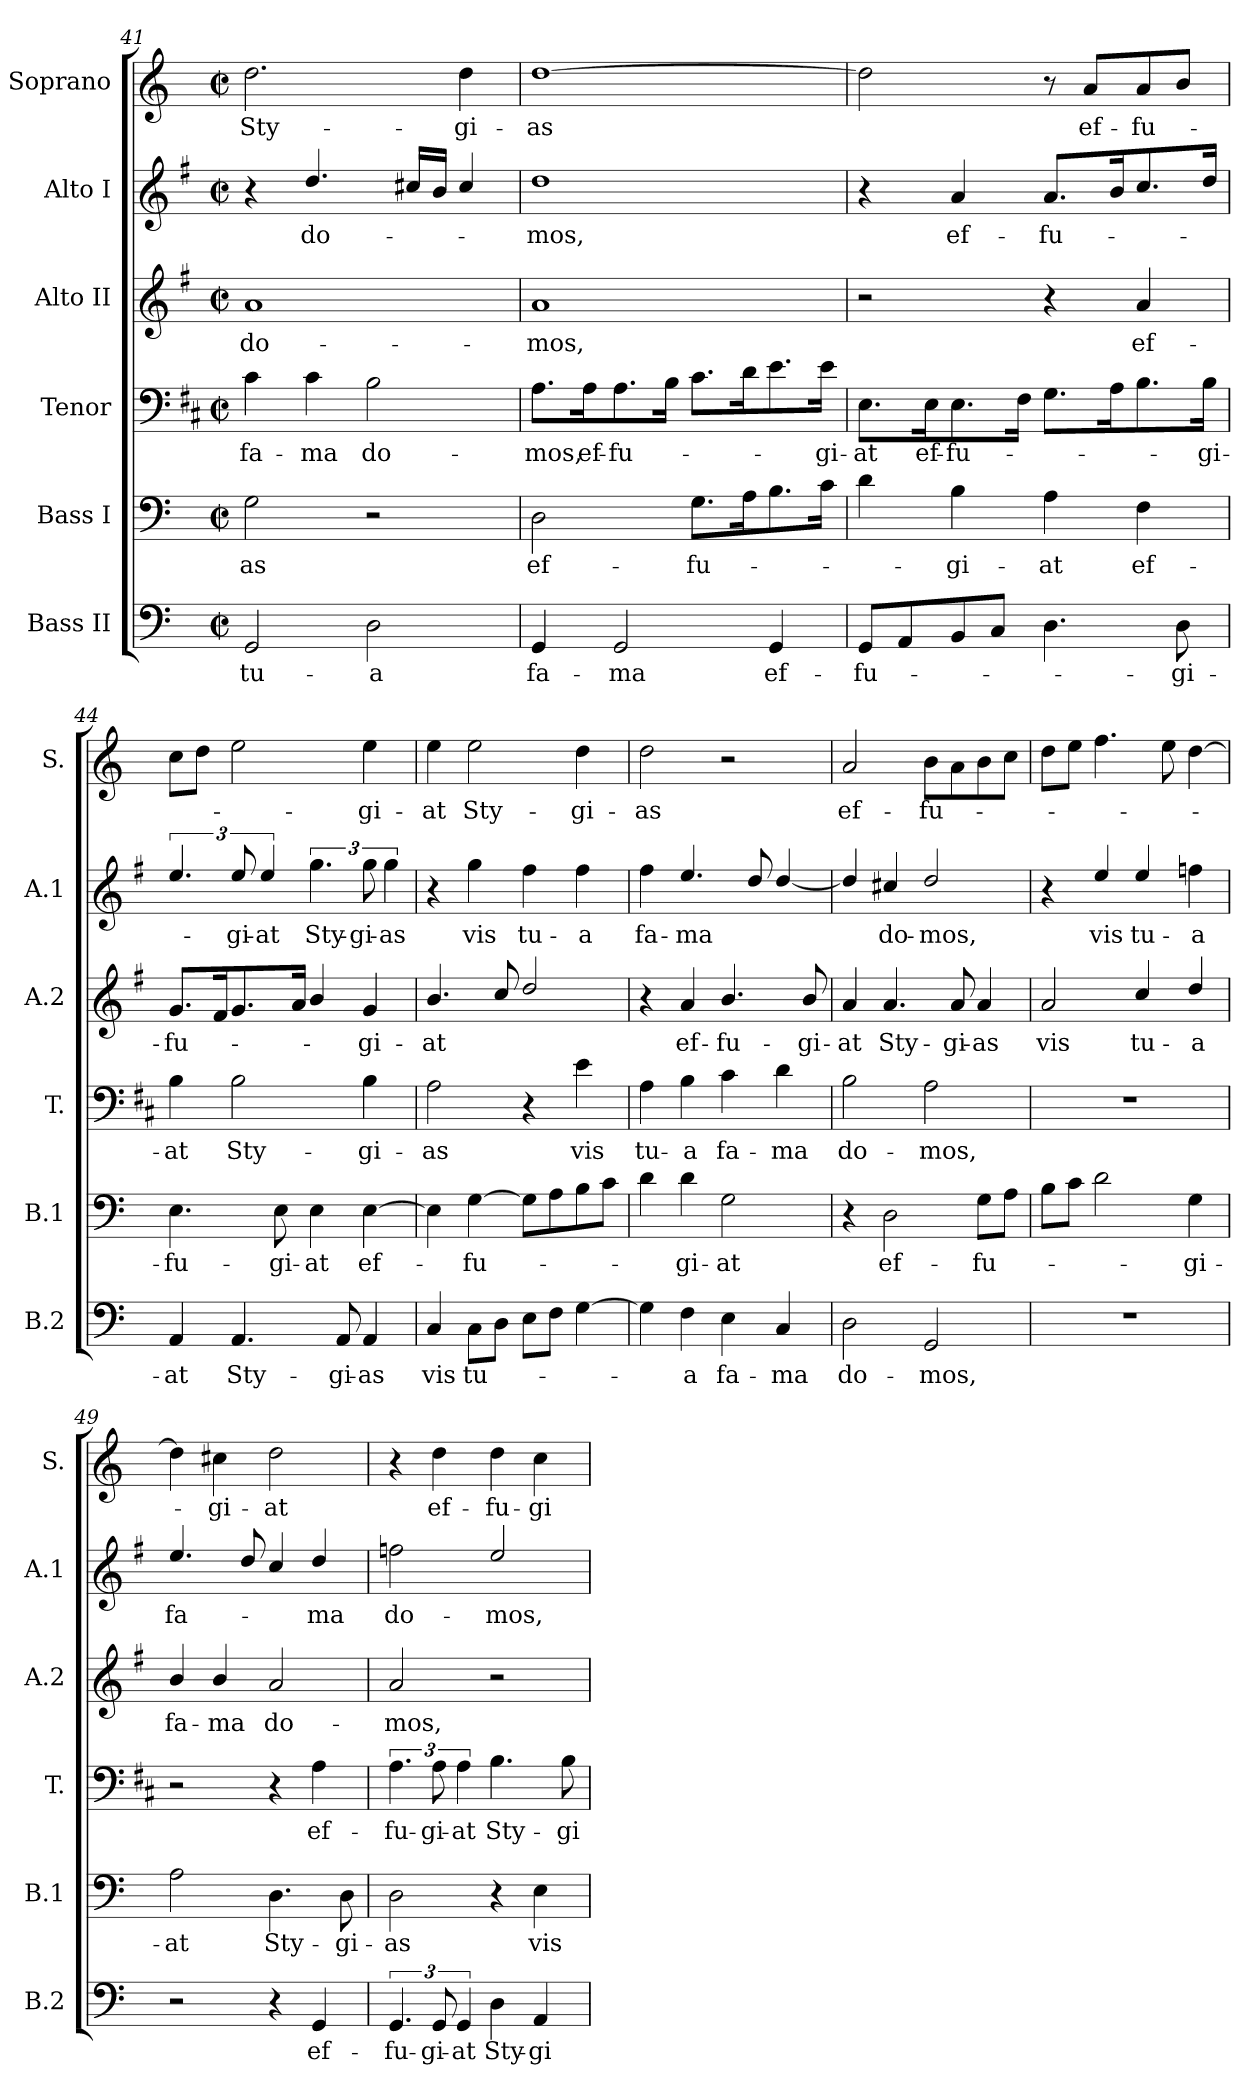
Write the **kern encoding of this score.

**kern	**text	**kern	**text	**kern	**text	**kern	**text	**kern	**text	**kern	**text
*part6	*part6	*part5	*part5	*part4	*part4	*part3	*part3	*part2	*part2	*part1	*part1
*staff6	*staff6	*staff5	*staff5	*staff4	*staff4	*staff3	*staff3	*staff2	*staff2	*staff1	*staff1
*I"Bass II	*	*I"Bass I	*	*I"Tenor	*	*I"Alto II	*	*I"Alto I	*	*I"Soprano	*
*I'B.2	*	*I'B.1	*	*I'T.	*	*I'A.2	*	*I'A.1	*	*I'S.	*
*clefF4	*	*clefF4	*	*clefF4	*	*clefG2	*	*clefG2	*	*clefG2	*
*	*	*	*	*ITrd1c2	*	*ITrd4c7	*	*ITrd4c7	*	*	*
*k[]	*	*k[]	*	*k[]	*	*k[]	*	*k[]	*	*k[]	*
*C:	*	*C:	*	*C:	*	*C:	*	*C:	*	*C:	*
*M2/2	*	*M2/2	*	*M2/2	*	*M2/2	*	*M2/2	*	*M2/2	*
*met(c|)	*	*met(c|)	*	*met(c|)	*	*met(c|)	*	*met(c|)	*	*met(c|)	*
=41	=41	=41	=41	=41	=41	=41	=41	=41	=41	=41	=41
!	!LO:LY:b	!	!LO:LY:b	!	!LO:LY:b	!	!LO:LY:b	!	!	!	!LO:LY:b
2GG/	tu-	2G\	-as	4B\	fa-	1d	do-	4r	.	2.dd\	Sty-
!	!	!	!	!	!LO:LY:b	!	!	!	!LO:LY:b	!	!
.	.	.	.	4B\	-ma	.	.	4.g/	do-	.	.
!	!LO:LY:b	!	!	!	!LO:LY:b	!	!	!	!	!	!
2D\	-a	2r	.	2A\	do-	.	.	.	.	.	.
.	.	.	.	.	.	.	.	16f#X/LL	.	.	.
.	.	.	.	.	.	.	.	16e/JJ	.	.	.
!	!	!	!	!	!	!	!	!	!	!	!LO:LY:b
.	.	.	.	.	.	.	.	4f#/	.	4dd\	-gi-
=42	=42	=42	=42	=42	=42	=42	=42	=42	=42	=42	=42
!	!LO:LY:b	!	!LO:LY:b	!	!LO:LY:b	!	!LO:LY:b	!	!LO:LY:b	!	!LO:LY:b
4GG/	fa-	2D\	ef-	8.G\L	-mos,	1d	-mos,	1g	-mos,	[1dd	-as
!	!	!	!	!	!LO:LY:b	!	!	!	!	!	!
.	.	.	.	16G\k	ef-	.	.	.	.	.	.
!	!LO:LY:b	!	!	!	!LO:LY:b	!	!	!	!	!	!
2GG/	-ma	.	.	8.G\	-fu-	.	.	.	.	.	.
.	.	.	.	16A\Jk	.	.	.	.	.	.	.
!	!	!	!LO:LY:b	!	!	!	!	!	!	!	!
.	.	8.G\L	-fu-	8.B\L	.	.	.	.	.	.	.
.	.	16A\k	.	16c\k	.	.	.	.	.	.	.
!	!LO:LY:b	!	!	!	!	!	!	!	!	!	!
4GG/	ef-	8.B\	.	8.d\	.	.	.	.	.	.	.
!	!	!	!	!	!LO:LY:b	!	!	!	!	!	!
.	.	16c\Jk	.	16d\Jk	-gi-	.	.	.	.	.	.
!!LO:PB:g=z
=43	=43	=43	=43	=43	=43	=43	=43	=43	=43	=43	=43
!	!LO:LY:b	!	!	!	!LO:LY:b	!	!	!	!	!	!
8GG/L	-fu-	4d\	.	8.D\L	-at	2r	.	4r	.	2dd\]	.
8AA/	.	.	.	.	.	.	.	.	.	.	.
!	!	!	!	!	!LO:LY:b	!	!	!	!	!	!
.	.	.	.	16D\k	ef-	.	.	.	.	.	.
!	!	!	!LO:LY:b	!	!LO:LY:b	!	!	!	!LO:LY:b	!	!
8BB/	.	4B\	-gi-	8.D\	-fu-	.	.	4d/	ef-	.	.
8C/J	.	.	.	.	.	.	.	.	.	.	.
.	.	.	.	16E\Jk	.	.	.	.	.	.	.
!	!	!	!LO:LY:b	!	!	!	!	!	!LO:LY:b	!	!
4.D\	.	4A\	-at	8.F\L	.	4r	.	8.d/L	-fu-	8r	.
!	!	!	!	!	!	!	!	!	!	!	!LO:LY:b
.	.	.	.	.	.	.	.	.	.	8a/L	ef-
.	.	.	.	16G\k	.	.	.	16e/k	.	.	.
!	!	!	!LO:LY:b	!	!	!	!LO:LY:b	!	!	!	!LO:LY:b
.	.	4F\	ef-	8.A\	.	4d/	ef-	8.f/	.	8a/	-fu-
!	!LO:LY:b	!	!	!	!	!	!	!	!	!	!
8D\	-gi-	.	.	.	.	.	.	.	.	8b/J	.
!	!	!	!	!	!LO:LY:b	!	!	!	!	!	!
.	.	.	.	16A\Jk	-gi-	.	.	16g/Jk	.	.	.
=44	=44	=44	=44	=44	=44	=44	=44	=44	=44	=44	=44
!	!LO:LY:b	!	!LO:LY:b	!	!LO:LY:b	!	!LO:LY:b	!	!	!	!
4AA/	-at	4.E\	-fu-	4A\	-at	8.c/L	-fu-	6.a/	.	8cc\L	.
.	.	.	.	.	.	.	.	.	.	8dd\J	.
.	.	.	.	.	.	16B/k	.	.	.	.	.
!	!LO:LY:b	!	!	!	!LO:LY:b	!	!	!	!LO:LY:b	!	!
4.AA/	Sty-	.	.	2A\	Sty-	8.c/	.	12a/	-gi-	2ee\	.
!	!	!	!	!	!	!	!	!	!LO:LY:b	!	!
.	.	.	.	.	.	.	.	6a/	-at	.	.
!	!	!	!LO:LY:b	!	!	!	!	!	!	!	!
.	.	8E\	-gi-	.	.	.	.	.	.	.	.
.	.	.	.	.	.	16d/Jk	.	.	.	.	.
!	!	!	!LO:LY:b	!	!	!	!	!	!LO:LY:b	!	!
.	.	4E\	-at	.	.	4e/	.	6.cc\	Sty-	.	.
!	!LO:LY:b	!	!	!	!	!	!	!	!	!	!
8AA/	-gi-	.	.	.	.	.	.	.	.	.	.
!	!LO:LY:b	!	!LO:LY:b	!	!LO:LY:b	!	!LO:LY:b	!	!LO:LY:b	!	!LO:LY:b
4AA/	-as	[4E\	ef-	4A\	-gi-	4c/	-gi-	12cc\	-gi-	4ee\	-gi-
!	!	!	!	!	!	!	!	!	!LO:LY:b	!	!
.	.	.	.	.	.	.	.	6cc\	-as	.	.
=45	=45	=45	=45	=45	=45	=45	=45	=45	=45	=45	=45
!	!LO:LY:b	!	!	!	!LO:LY:b	!	!LO:LY:b	!	!	!	!LO:LY:b
4C/	vis	4E\]	.	2G\	-as	4.e/	-at	4r	.	4ee\	-at
!	!LO:LY:b	!	!LO:LY:b	!	!	!	!	!	!LO:LY:b	!	!LO:LY:b
8C\L	tu-	[>4G\	-fu-	.	.	.	.	4cc\	vis	2ee\	Sty-
8D\J	.	.	.	.	.	8f/	.	.	.	.	.
!	!	!	!	!	!	!	!	!	!LO:LY:b	!	!
8E\L	.	8G\L]	.	4r	.	2g/	.	4b\	tu-	.	.
8F\J	.	8A\	.	.	.	.	.	.	.	.	.
!	!	!	!	!	!LO:LY:b	!	!	!	!LO:LY:b	!	!LO:LY:b
[4G\	.	8B\	.	4d\	vis	.	.	4b\	-a	4dd\	-gi-
.	.	8c\J	.	.	.	.	.	.	.	.	.
=46	=46	=46	=46	=46	=46	=46	=46	=46	=46	=46	=46
!	!	!	!	!	!LO:LY:b	!	!	!	!LO:LY:b	!	!LO:LY:b
4G\]	.	4d\	.	4G\	tu-	4r	.	4b\	fa-	2dd\	-as
!	!LO:LY:b	!	!LO:LY:b	!	!LO:LY:b	!	!LO:LY:b	!	!LO:LY:b	!	!
4F\	-a	4d\	-gi-	4A\	-a	4d/	ef-	4.a/	-ma	.	.
!	!LO:LY:b	!	!LO:LY:b	!	!LO:LY:b	!	!LO:LY:b	!	!	!	!
4E\	fa-	2G\	-at	4B\	fa-	4.e/	-fu-	.	.	2r	.
.	.	.	.	.	.	.	.	8g/	.	.	.
!	!LO:LY:b	!	!	!	!LO:LY:b	!	!	!	!	!	!
4C/	-ma	.	.	4c\	-ma	.	.	[4g/	.	.	.
!	!	!	!	!	!	!	!LO:LY:b	!	!	!	!
.	.	.	.	.	.	8e/	-gi-	.	.	.	.
=47	=47	=47	=47	=47	=47	=47	=47	=47	=47	=47	=47
!	!LO:LY:b	!	!	!	!LO:LY:b	!	!LO:LY:b	!	!	!	!LO:LY:b
2D\	do-	4r	.	2A\	do-	4d/	-at	4g/]	.	2a/	ef-
!	!	!	!LO:LY:b	!	!	!	!LO:LY:b	!	!LO:LY:b	!	!
.	.	2D\	ef-	.	.	4.d/	Sty-	4f#X/	do-	.	.
!	!LO:LY:b	!	!	!	!LO:LY:b	!	!	!	!LO:LY:b	!	!LO:LY:b
2GG/	-mos,	.	.	2G\	-mos,	.	.	2g/	-mos,	8b\L	-fu-
!	!	!	!	!	!	!	!LO:LY:b	!	!	!	!
.	.	.	.	.	.	8d/	-gi-	.	.	8a\	.
!	!	!	!LO:LY:b	!	!	!	!LO:LY:b	!	!	!	!
.	.	8G\L	-fu-	.	.	4d/	-as	.	.	8b\	.
.	.	8A\J	.	.	.	.	.	.	.	8cc\J	.
!!LO:LB:g=z
=48	=48	=48	=48	=48	=48	=48	=48	=48	=48	=48	=48
!	!	!	!	!	!	!	!LO:LY:b	!	!	!	!
1r	.	8B\L	.	1r	.	2d/	vis	4r	.	8dd\L	.
.	.	8c\J	.	.	.	.	.	.	.	8ee\J	.
!	!	!	!	!	!	!	!	!	!LO:LY:b	!	!
.	.	2d\	.	.	.	.	.	4a/	vis	4.ff\	.
!	!	!	!	!	!	!	!LO:LY:b	!	!LO:LY:b	!	!
.	.	.	.	.	.	4f/	tu-	4a/	tu-	.	.
.	.	.	.	.	.	.	.	.	.	8ee\	.
!	!	!	!LO:LY:b	!	!	!	!LO:LY:b	!	!LO:LY:b	!	!
.	.	4G\	-gi-	.	.	4g/	-a	4b-X\	-a	[>4dd\	.
=49	=49	=49	=49	=49	=49	=49	=49	=49	=49	=49	=49
!	!	!	!LO:LY:b	!	!	!	!LO:LY:b	!	!LO:LY:b	!	!
2r	.	2A\	-at	2r	.	4e/	fa-	4.a/	fa-	4dd\]	.
!	!	!	!	!	!	!	!LO:LY:b	!	!	!	!LO:LY:b
.	.	.	.	.	.	4e/	-ma	.	.	4cc#X\	-gi-
.	.	.	.	.	.	.	.	8g/	.	.	.
!	!	!	!LO:LY:b	!	!	!	!LO:LY:b	!	!	!	!LO:LY:b
4r	.	4.D\	Sty-	4r	.	2d/	do-	4f/	.	2dd\	-at
!	!LO:LY:b	!	!	!	!LO:LY:b	!	!	!	!LO:LY:b	!	!
4GG/	ef-	.	.	4G\	ef-	.	.	4g/	-ma	.	.
!	!	!	!LO:LY:b	!	!	!	!	!	!	!	!
.	.	8D\	-gi-	.	.	.	.	.	.	.	.
=50	=50	=50	=50	=50	=50	=50	=50	=50	=50	=50	=50
!	!LO:LY:b	!	!LO:LY:b	!	!LO:LY:b	!	!LO:LY:b	!	!LO:LY:b	!	!
6.GG/	-fu-	2D\	-as	6.G\	-fu-	2d/	-mos,	2b-X\	do-	4r	.
!	!LO:LY:b	!	!	!	!LO:LY:b	!	!	!	!	!	!LO:LY:b
12GG/	-gi-	.	.	12G\	-gi-	.	.	.	.	4dd\	ef-
!	!LO:LY:b	!	!	!	!LO:LY:b	!	!	!	!	!	!
6GG/	-at	.	.	6G\	-at	.	.	.	.	.	.
!	!LO:LY:b	!	!	!	!LO:LY:b	!	!	!	!LO:LY:b	!	!LO:LY:b
4D\	Sty-	4r	.	4.A\	Sty-	2r	.	2a/	-mos,	4dd\	-fu-
!	!LO:LY:b	!	!LO:LY:b	!	!	!	!	!	!	!	!LO:LY:b
4AA/	-gi-	4E\	vis	.	.	.	.	.	.	4cc\	-gi-
!	!	!	!	!	!LO:LY:b	!	!	!	!	!	!
.	.	.	.	8A\	-gi-	.	.	.	.	.	.
=	=	=	=	=	=	=	=	=	=	=	=
*-	*-	*-	*-	*-	*-	*-	*-	*-	*-	*-	*-
